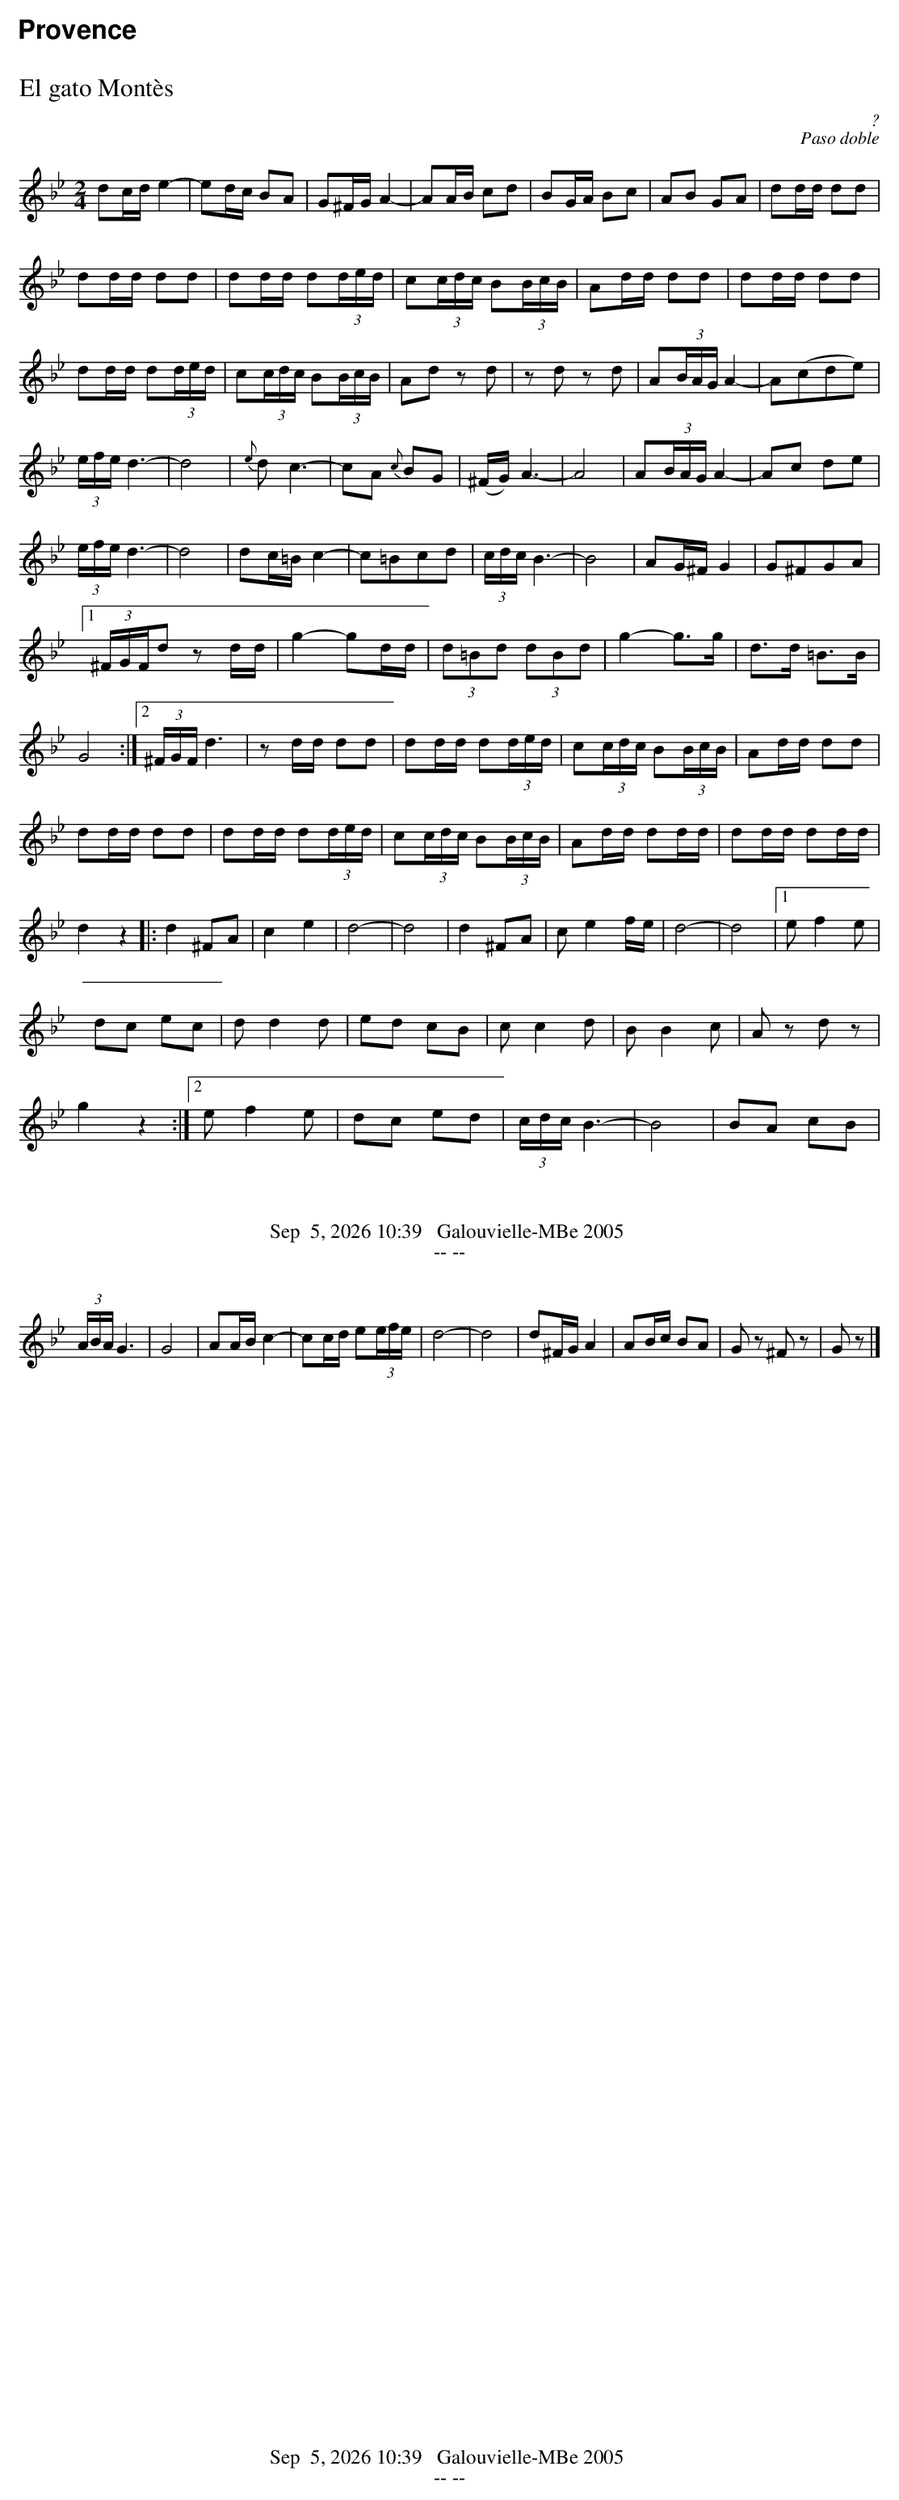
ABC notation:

X:1
T:El gato Montès
C:?
M:2/4
L:1/8
K:Bb
dc/d/ e2- | ed/c/ BA | G^F/G/ A2- | AA/B/ cd | BG/A/ Bc | AB GA | dd/d/ dd | dd/d/ dd | dd/d/ d(3d/e/d/ | c(3c/d/c/ B(3B/c/B/ |
Ad/d/ dd | dd/d/ dd | dd/d/ d(3d/e/d/ | c(3c/d/c/ B(3B/c/B/ | Ad zd | zd zd | A(3B/A/G/ A2 - | A(cde) | (3e/f/e/ d3- | d4 | {e}d c3- | cA {c}BG |
(^F/G/) A3- | A4 | A(3B/A/G/ A2- | Ac de | (3e/f/e/ d3- | d4 | dc/=B/ c2- | c=Bcd | (3c/d/c/ B3- | B4 | AG/^F/ G2 | G^FGA |1 (3^F/G/F/d zd/d/ |
g2- gd/d/ |(3d=Bd (3dBd | g2- g>g | d>d =B>B | G4 :|2 (3^F/G/F/ d3 | zd/d/ dd | dd/d/ d(3d/e/d/ | c(3c/d/c/ B(3B/c/B/ | Ad/d/ dd | dd/d/ dd |
dd/d/ d(3d/e/d/ | c(3c/d/c/ B(3B/c/B/ | Ad/d/ dd/d/ | dd/d/ dd/d/ | d2z2 |: d2^FA | c2e2 | d4- | d4 | d2^FA | ce2f/e/ | d4- | d4 |1 ef2e |
dc ec | dd2d | ed cB | cc2d | BB2c | Az dz | g2z2 :|2 ef2e | dc ed | (3c/d/c/ B3- | B4 | BA cB | (3A/B/A/ G3 | G4 |
AA/B/ c2- | cc/d/ e(3e/f/e/ | d4- | d4 | d^F/G/ A2 |AB/c/ BA | Gz ^Fz | Gz |]
